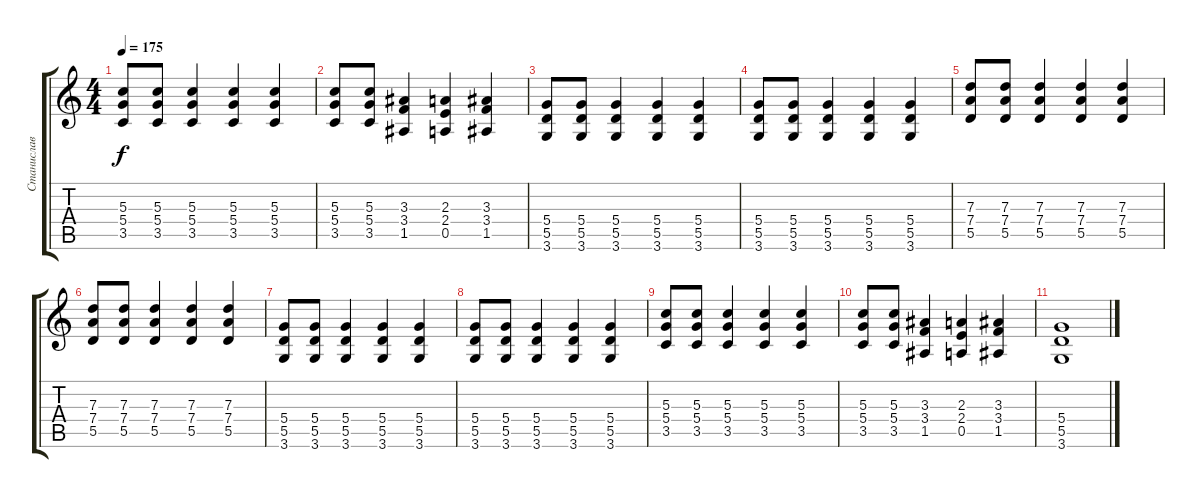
\track ("Станислав" "Станислав") {instrument overdrivenguitar}
\staff {score tabs}
\tuning (E4 B3 G3 D3 A2 E2) {hide}
\ts (4 4)
\tempo 175
\clef g2
\ks c
(5.3 5.4 3.5).8{dy f} (5.3 5.4 3.5).8 (5.3 5.4 3.5).4 (5.3 5.4 3.5).4 (5.3 5.4 3.5).4 |
(5.3 5.4 3.5).8 (5.3 5.4 3.5).8 (3.3 3.4 1.5).4 (2.3 2.4 0.5).4 (3.3 3.4 1.5).4 |
(5.4 5.5 3.6).8 (5.4 5.5 3.6).8 (5.4 5.5 3.6).4 (5.4 5.5 3.6).4 (5.4 5.5 3.6).4 |
(5.4 5.5 3.6).8 (5.4 5.5 3.6).8 (5.4 5.5 3.6).4 (5.4 5.5 3.6).4 (5.4 5.5 3.6).4 |
(7.3 7.4 5.5).8 (7.3 7.4 5.5).8 (7.3 7.4 5.5).4 (7.3 7.4 5.5).4 (7.3 7.4 5.5).4 |
(7.3 7.4 5.5).8 (7.3 7.4 5.5).8 (7.3 7.4 5.5).4 (7.3 7.4 5.5).4 (7.3 7.4 5.5).4 |
(5.4 5.5 3.6).8 (5.4 5.5 3.6).8 (5.4 5.5 3.6).4 (5.4 5.5 3.6).4 (5.4 5.5 3.6).4 |
(5.4 5.5 3.6).8 (5.4 5.5 3.6).8 (5.4 5.5 3.6).4 (5.4 5.5 3.6).4 (5.4 5.5 3.6).4 |
(5.3 5.4 3.5).8 (5.3 5.4 3.5).8 (5.3 5.4 3.5).4 (5.3 5.4 3.5).4 (5.3 5.4 3.5).4 |
(5.3 5.4 3.5).8 (5.3 5.4 3.5).8 (3.3 3.4 1.5).4 (2.3 2.4 0.5).4 (3.3 3.4 1.5).4 |
(5.4 5.5 3.6).1
